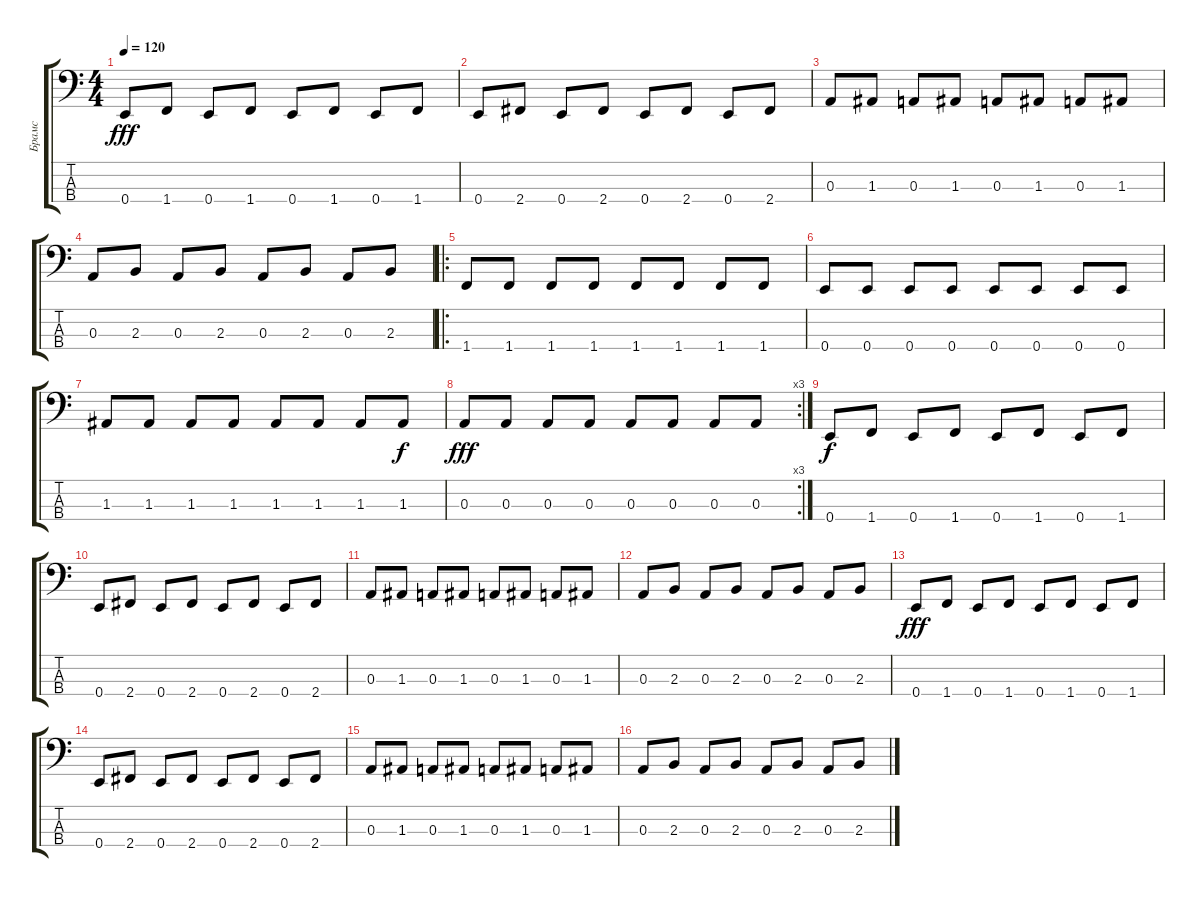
\track ("Брамс" "Брамс") {instrument electricbasspick}
\staff {score tabs}
\tuning (G2 D2 A1 E1) {hide}
\ts (4 4)
\tempo 120
\clef f4
\ks c
0.4.8{dy fff} 1.4.8 0.4.8 1.4.8 0.4.8 1.4.8 0.4.8 1.4.8 |
0.4.8 2.4.8 0.4.8 2.4.8 0.4.8 2.4.8 0.4.8 2.4.8 |
0.3.8 1.3.8 0.3.8 1.3.8 0.3.8 1.3.8 0.3.8 1.3.8 |
0.3.8 2.3.8 0.3.8 2.3.8 0.3.8 2.3.8 0.3.8 2.3.8 |
\ro
1.4.8 1.4.8 1.4.8 1.4.8 1.4.8 1.4.8 1.4.8 1.4.8 |
0.4.8 0.4.8 0.4.8 0.4.8 0.4.8 0.4.8 0.4.8 0.4.8 |
1.3.8 1.3.8 1.3.8 1.3.8 1.3.8 1.3.8 1.3.8 1.3.8{dy f} |
\rc 3
0.3.8{dy fff} 0.3.8 0.3.8 0.3.8 0.3.8 0.3.8 0.3.8 0.3.8 |
0.4.8{dy f} 1.4.8 0.4.8 1.4.8 0.4.8 1.4.8 0.4.8 1.4.8 |
0.4.8 2.4.8 0.4.8 2.4.8 0.4.8 2.4.8 0.4.8 2.4.8 |
0.3.8 1.3.8 0.3.8 1.3.8 0.3.8 1.3.8 0.3.8 1.3.8 |
0.3.8 2.3.8 0.3.8 2.3.8 0.3.8 2.3.8 0.3.8 2.3.8 |
0.4.8{dy fff} 1.4.8 0.4.8 1.4.8 0.4.8 1.4.8 0.4.8 1.4.8 |
0.4.8 2.4.8 0.4.8 2.4.8 0.4.8 2.4.8 0.4.8 2.4.8 |
0.3.8 1.3.8 0.3.8 1.3.8 0.3.8 1.3.8 0.3.8 1.3.8 |
0.3.8 2.3.8 0.3.8 2.3.8 0.3.8 2.3.8 0.3.8 2.3.8
